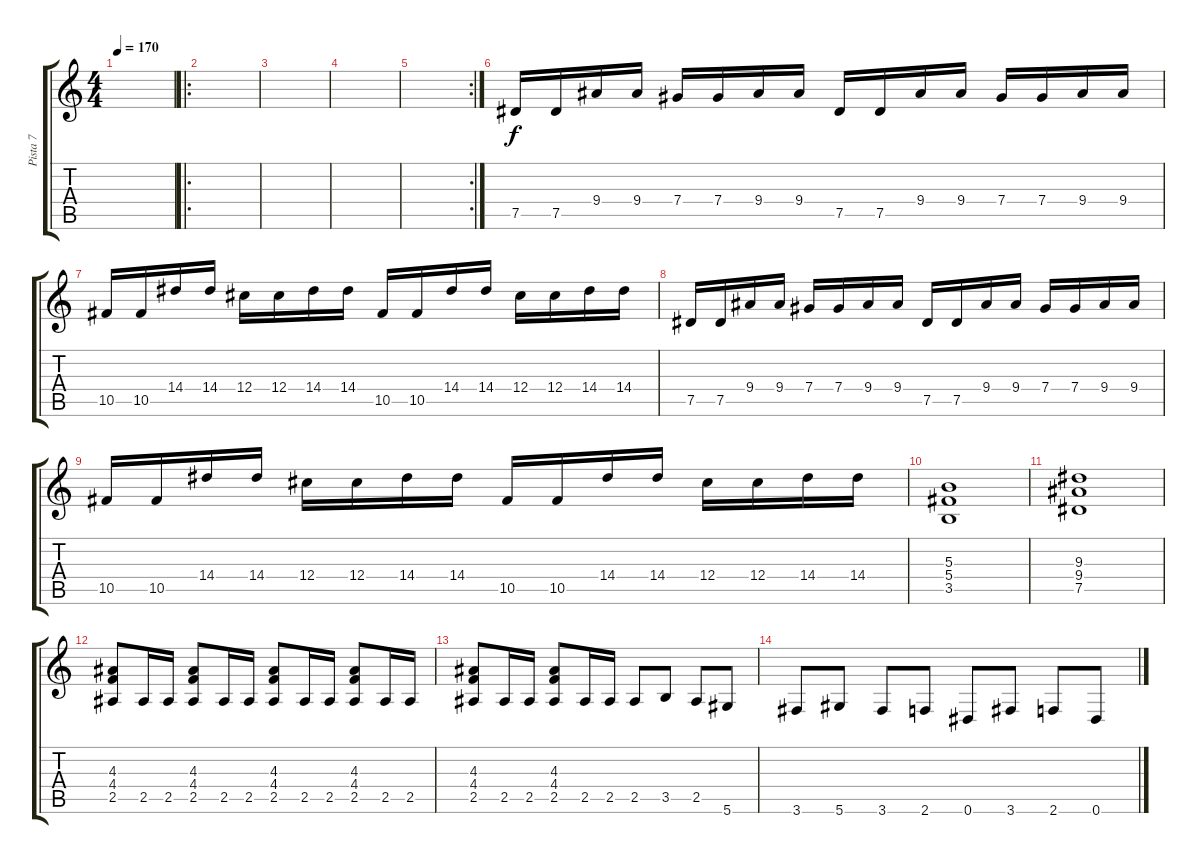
\track ("Pista 7" "Pista 7") {instrument distortionguitar}
\staff {score tabs}
\tuning (Eb4 Bb3 Gb3 Db3 Ab2 Eb2) {hide}
\ts (4 4)
\tempo 170
\clef g2
\ks c
|
\ro
|
|
|
\rc 2
|
7.5.16{balance 16} 7.5.16 9.4.16 9.4.16 7.4.16 7.4.16 9.4.16 9.4.16 7.5.16 7.5.16 9.4.16 9.4.16 7.4.16 7.4.16 9.4.16 9.4.16 |
10.5.16 10.5.16 14.4.16 14.4.16 12.4.16 12.4.16 14.4.16 14.4.16 10.5.16 10.5.16 14.4.16 14.4.16 12.4.16 12.4.16 14.4.16 14.4.16 |
7.5.16 7.5.16 9.4.16 9.4.16 7.4.16 7.4.16 9.4.16 9.4.16 7.5.16 7.5.16 9.4.16 9.4.16 7.4.16 7.4.16 9.4.16 9.4.16 |
10.5.16 10.5.16 14.4.16 14.4.16 12.4.16 12.4.16 14.4.16 14.4.16 10.5.16 10.5.16 14.4.16 14.4.16 12.4.16 12.4.16 14.4.16 14.4.16 |
(5.3 5.4 3.5).1 |
(9.3 9.4 7.5).1 |
(4.3 4.4 2.5).8 2.5.16 2.5.16 (4.3 4.4 2.5).8 2.5.16 2.5.16 (4.3 4.4 2.5).8 2.5.16 2.5.16 (4.3 4.4 2.5).8 2.5.16 2.5.16 |
(4.3 4.4 2.5).8 2.5.16 2.5.16 (4.3 4.4 2.5).8 2.5.16 2.5.16 2.5.8 3.5.8 2.5.8 5.6.8 |
3.6.8 5.6.8 3.6.8 2.6.8 0.6.8 3.6.8 2.6.8 0.6.8
